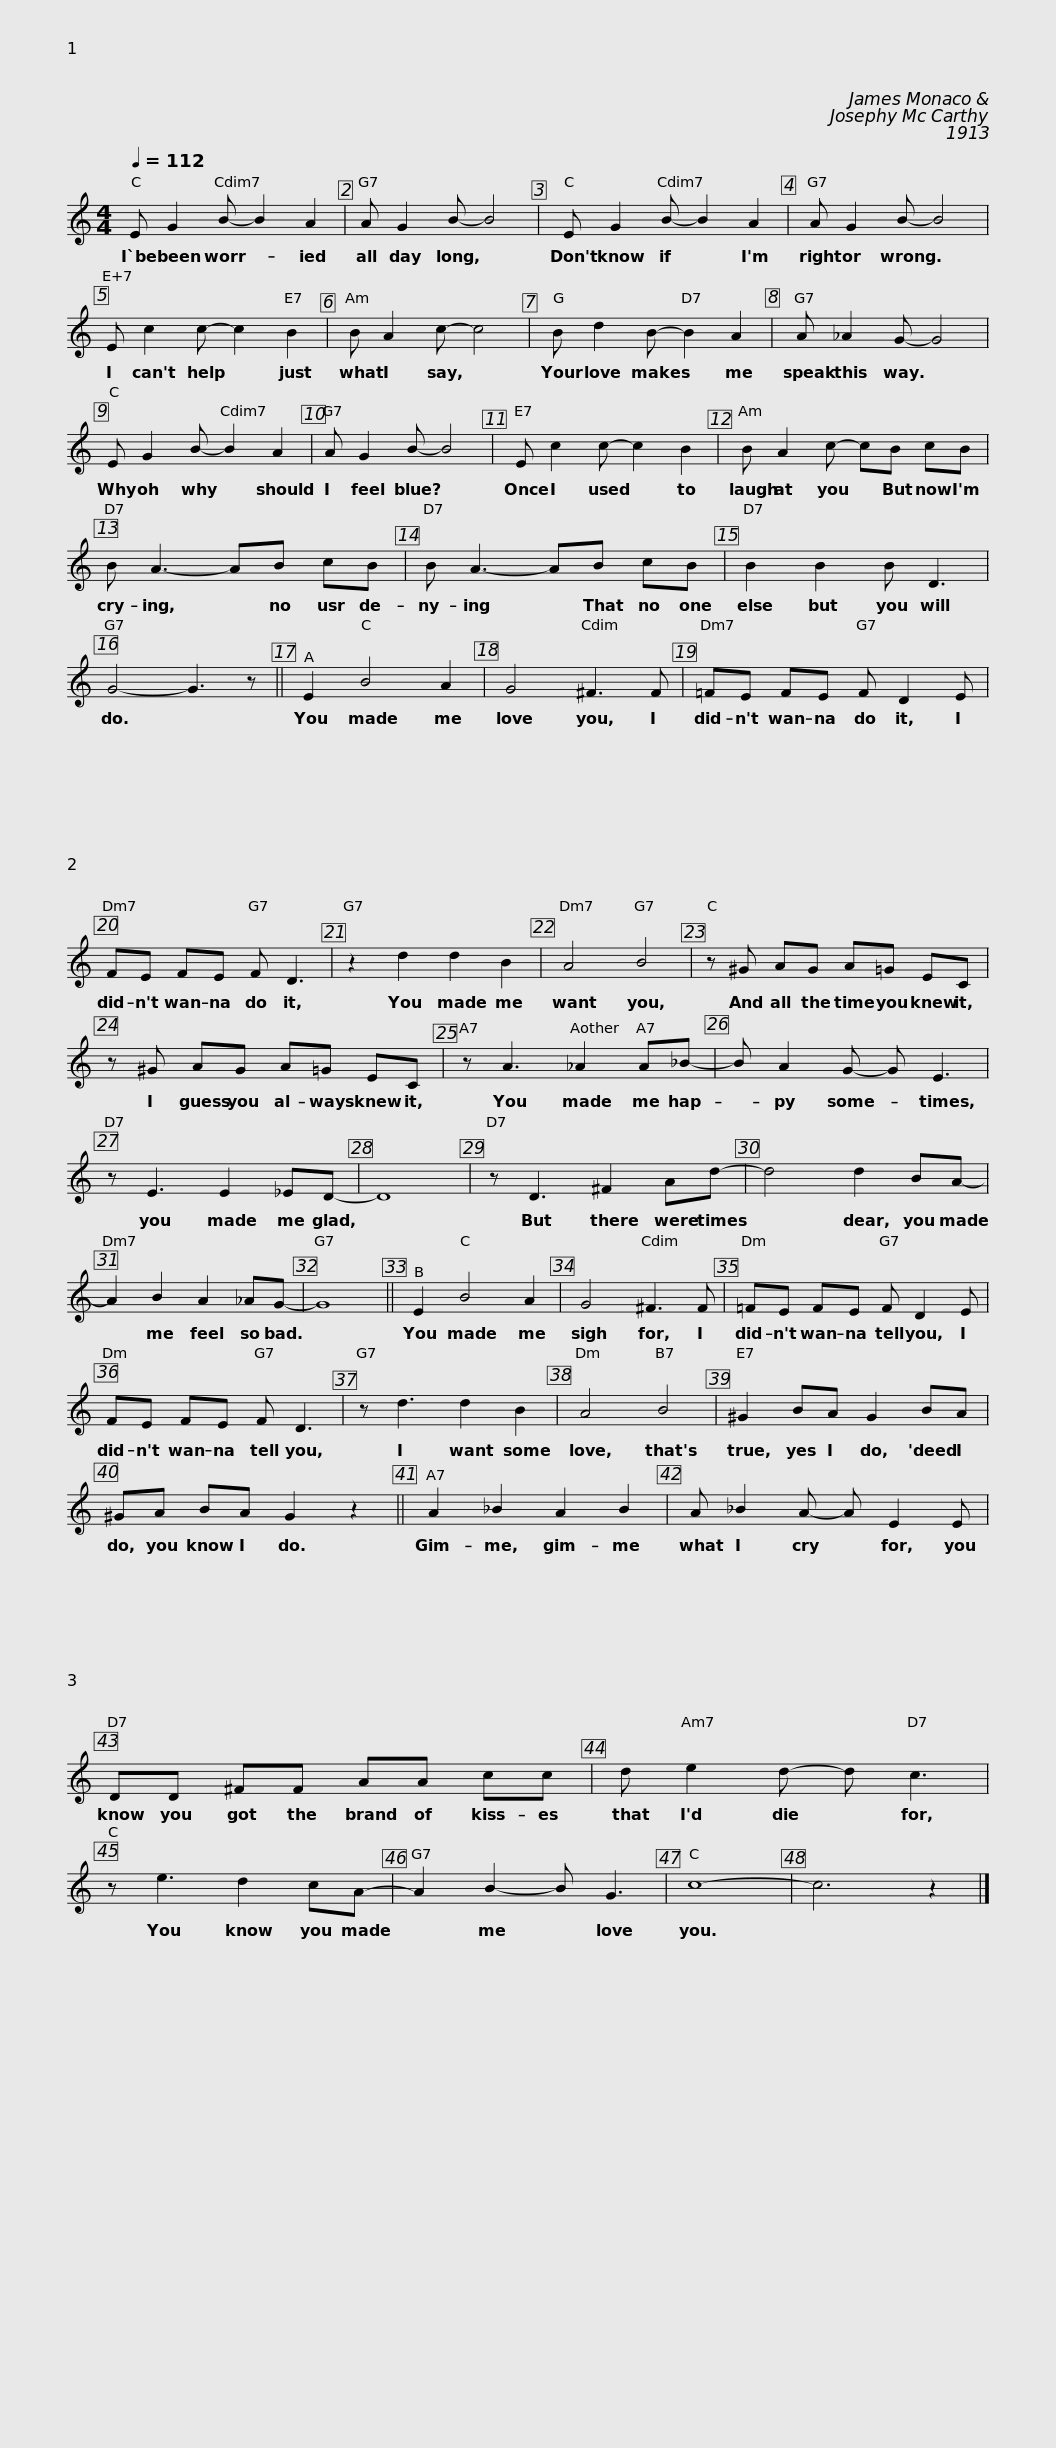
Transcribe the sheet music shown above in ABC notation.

X:1
L:1/8
Q:1/4=112
M:4/4
I:linebreak $
K:C
V:1 treble
V:1
 E G2 B- B2 A2 | A G2 B- B4 | E G2 B- B2 A2 | A G2 B- B4 |$ E c2 c- c2 B2 | %5
 B A2 c- c4 | B d2 B- B2 A2 | A _A2 G- G4 |$ E G2 B- B2 A2 | A G2 B- B4 | %10
 E c2 c- c2 B2 | B A2 c- cB cB |$ B A3- AB cB | B A3- AB cB | B2 B2 B D3 | %15
 G4- G3 z ||$ E2 B4 A2 | G4 ^F3 F | =FE FE F D2 E | FE FE F D3 |$ %20
 z2 d2 d2 B2 | A4 B4 | z ^G AG A=G EC | z ^G AG A=G EC |$ z A3 _A2 A_B- | %25
 B A2 G- G E3 | z E3 E2 _ED- | D8 |$ z D3 ^F2 Ad- | d4 d2 BA- | %30
 A2 B2 A2 _AG- | G8 ||$ E2 B4 A2 | G4 ^F3 F | =FE FE F D2 E | %35
 FE FE F D3 |$ z d3 d2 B2 | A4 B4 | ^G2 BA G2 BA | ^GA BA G2 z2 ||$ %40
 A2 _B2 A2 B2 | A _B2 A- A E2 E | DD ^FF AA cc | d e2 d- d c3 |$ z e3 d2 cA- | %45
 A2 B2- B G3 | c8- | c6 z2 |] %48
